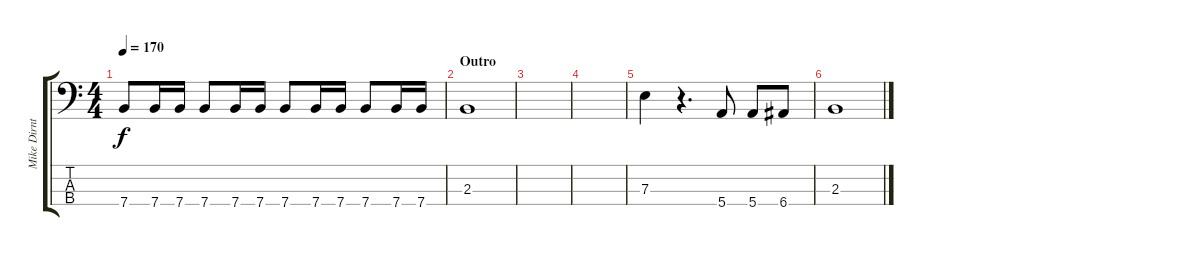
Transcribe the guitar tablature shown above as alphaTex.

\track ("Mike Dirnt" "Mike Dirnt") {instrument electricbasspick}
\staff {score tabs}
\tuning (G2 D2 A1 E1) {hide}
\ts (4 4)
\tempo 170
\clef f4
\ks c
7.4.8{dy f} 7.4.16 7.4.16 7.4.8 7.4.16 7.4.16 7.4.8 7.4.16 7.4.16 7.4.8 7.4.16 7.4.16 |
\section ("" "Outro")
2.3.1 |
|
|
7.3.4 r.4{d} 5.4.8 5.4.8 6.4.8 |
2.3.1
